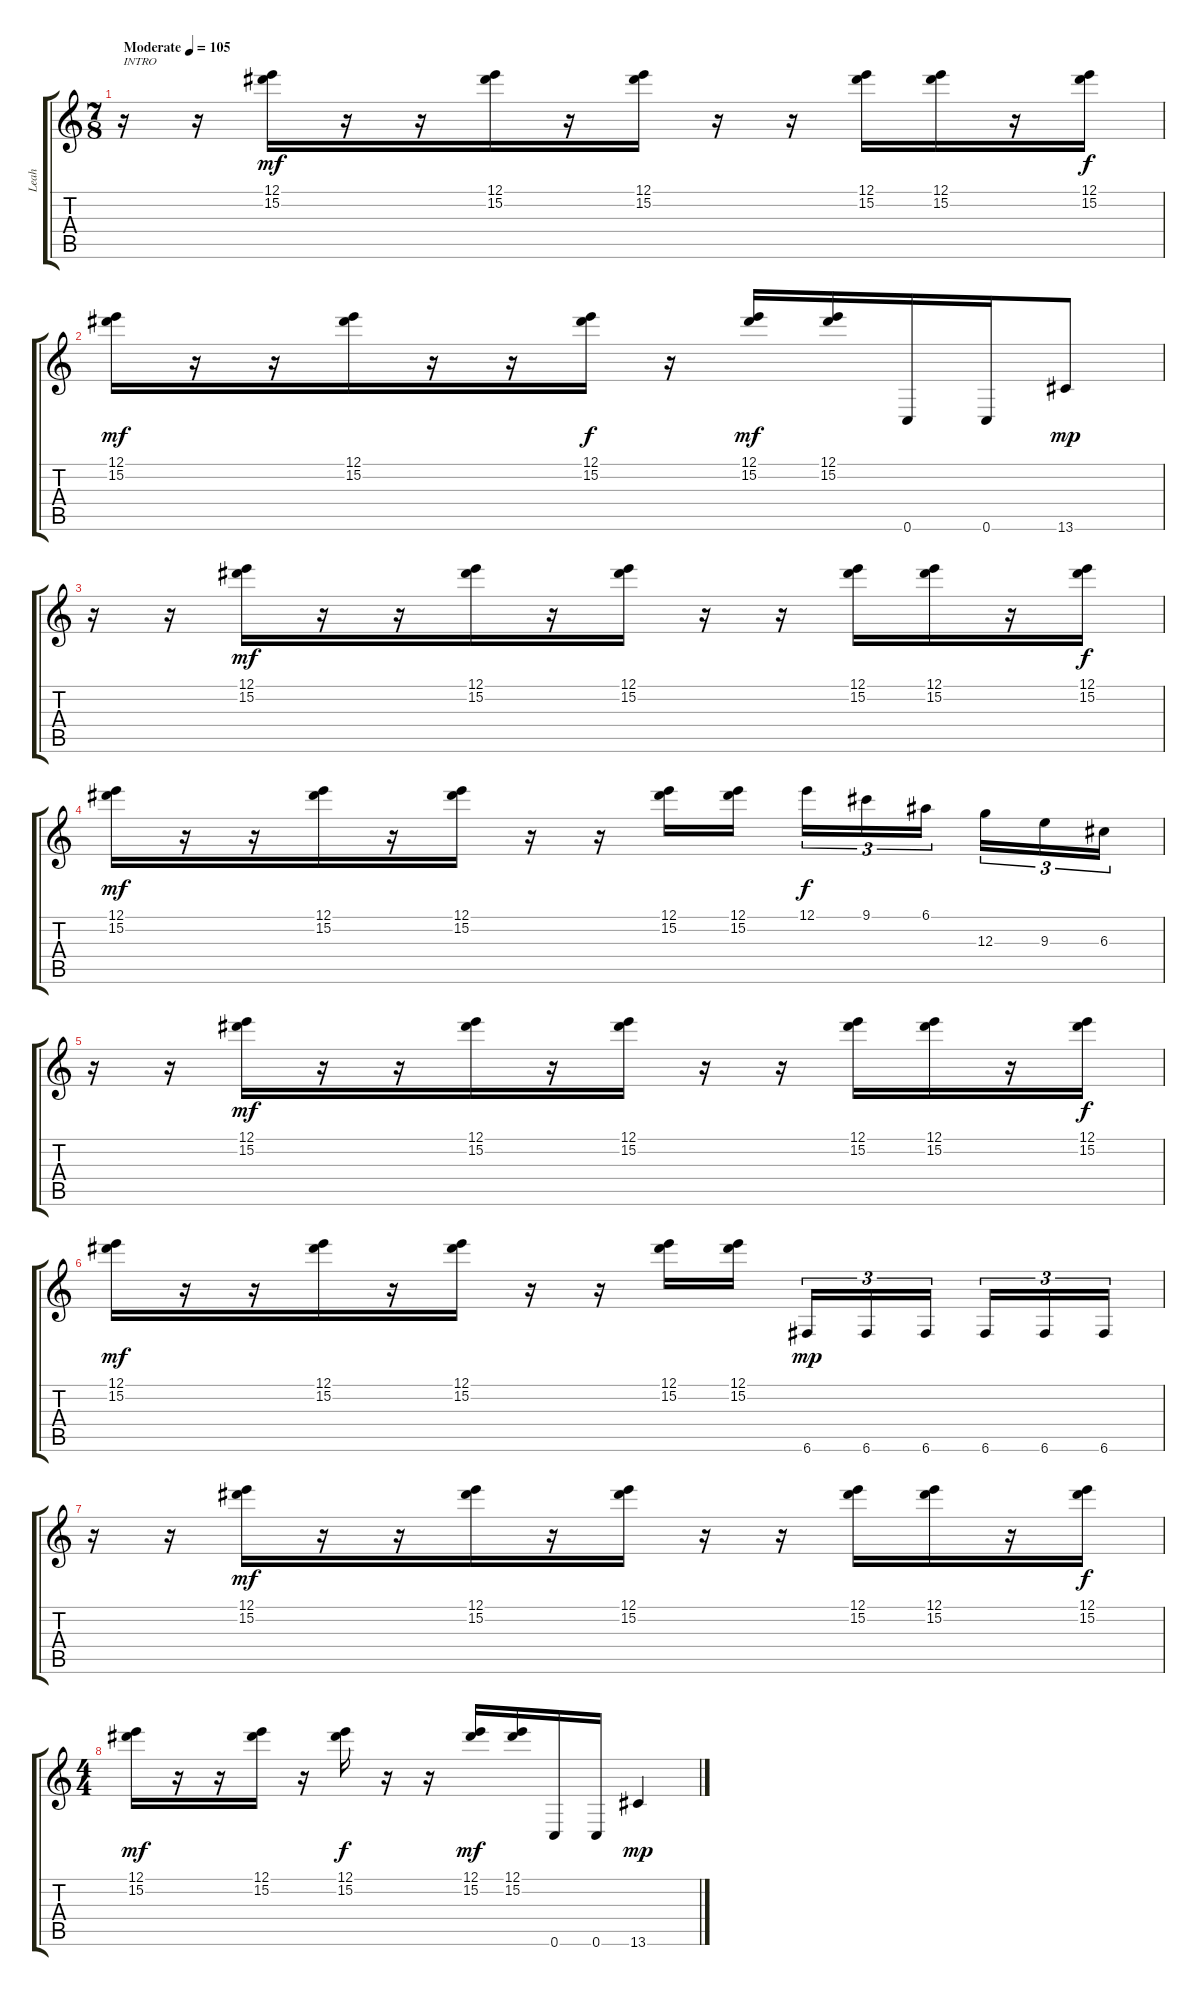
\track ("Leah" "Leah") {instrument acousticguitarsteel}
\staff {score tabs}
\tuning (E4 C4 G3 C3 G2 C2) {hide}
\ts (7 8)
\tempo (105 "Moderate")
\clef g2
\ks c
r.16{txt "INTRO" dy mf instrument acousticguitarsteel} r.16 (12.1 15.2).16 r.16 r.16 (12.1 15.2).16 r.16 (12.1 15.2).16 r.16 r.16 (12.1 15.2).16 (12.1 15.2).16 r.16 (12.1 15.2).16{dy f} |
(12.1 15.2).16{dy mf} r.16 r.16 (12.1 15.2).16 r.16 r.16 (12.1 15.2).16{dy f} r.16 (12.1 15.2).16{dy mf} (12.1 15.2).16 0.6.16 0.6.16 13.6.8{dy mp} |
r.16 r.16 (12.1 15.2).16{dy mf} r.16 r.16 (12.1 15.2).16 r.16 (12.1 15.2).16 r.16 r.16 (12.1 15.2).16 (12.1 15.2).16 r.16 (12.1 15.2).16{dy f} |
(12.1 15.2).16{dy mf} r.16 r.16 (12.1 15.2).16 r.16 (12.1 15.2).16 r.16 r.16 (12.1 15.2).16 (12.1 15.2).16 12.1.16{tu (3 2) dy f} 9.1.16{tu (3 2)} 6.1.16{tu (3 2)} 12.3.16{tu (3 2)} 9.3.16{tu (3 2)} 6.3.16{tu (3 2)} |
r.16 r.16 (12.1 15.2).16{dy mf} r.16 r.16 (12.1 15.2).16 r.16 (12.1 15.2).16 r.16 r.16 (12.1 15.2).16 (12.1 15.2).16 r.16 (12.1 15.2).16{dy f} |
(12.1 15.2).16{dy mf} r.16 r.16 (12.1 15.2).16 r.16 (12.1 15.2).16 r.16 r.16 (12.1 15.2).16 (12.1 15.2).16 6.6.16{tu (3 2) dy mp} 6.6.16{tu (3 2)} 6.6.16{tu (3 2)} 6.6.16{tu (3 2)} 6.6.16{tu (3 2)} 6.6.16{tu (3 2)} |
r.16 r.16 (12.1 15.2).16{dy mf} r.16 r.16 (12.1 15.2).16 r.16 (12.1 15.2).16 r.16 r.16 (12.1 15.2).16 (12.1 15.2).16 r.16 (12.1 15.2).16{dy f} |
\ts (4 4)
(12.1 15.2).16{dy mf} r.16 r.16 (12.1 15.2).16 r.16 (12.1 15.2).16{dy f} r.16 r.16 (12.1 15.2).16{dy mf} (12.1 15.2).16 0.6.16 0.6.16 13.6{ss}.4{dy mp}
